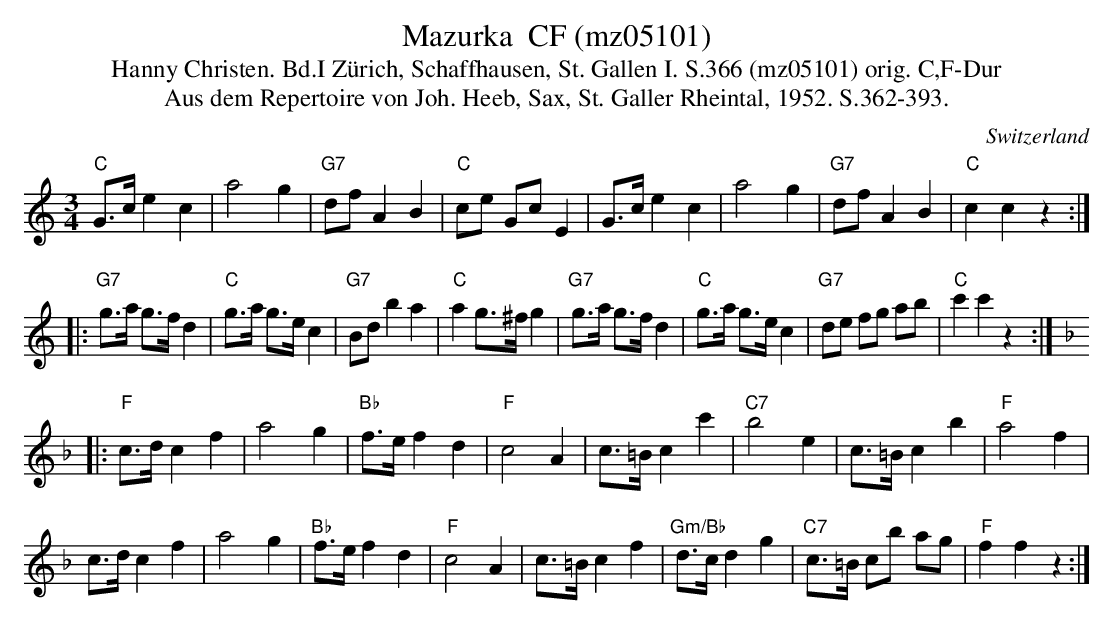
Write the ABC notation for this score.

X:1
T: Mazurka  CF (mz05101)
T:Hanny Christen. Bd.I Zürich, Schaffhausen, St. Gallen I. S.366 (mz05101) orig. C,F-Dur
T: Aus dem Repertoire von Joh. Heeb, Sax, St. Galler Rheintal, 1952. S.362-393.
M:3/4
L:1/8
O:Switzerland
K:C major
"C"G>ce2c2 | a4g2 | "G7"dfA2B2 | "C"ce GcE2 | G>ce2c2 | a4g2 | "G7"dfA2B2 | "C"c2c2z2::
"G7"g>a g>fd2 | "C"g>a g>ec2 | "G7"Bdb2a2 | "C"a2 g>^fg2 | "G7"g>a g>fd2 | "C"g>a g>ec2 | "G7"de fg ab | "C"c'2c'2z2 :: [K:F]
"F"c>dc2f2 | a4g2 | "Bb"f>ef2d2 | "F"c4A2 | c>=Bc2c'2 | "C7"b4e2 | c>=Bc2b2 | "F"a4f2 |
c>dc2f2 | a4g2 | "Bb"f>ef2d2 | "F"c4A2 | c>=Bc2f2 | "Gm/Bb"d>cd2g2 | "C7"c>=B cb ag | "F"f2f2z2 :|
